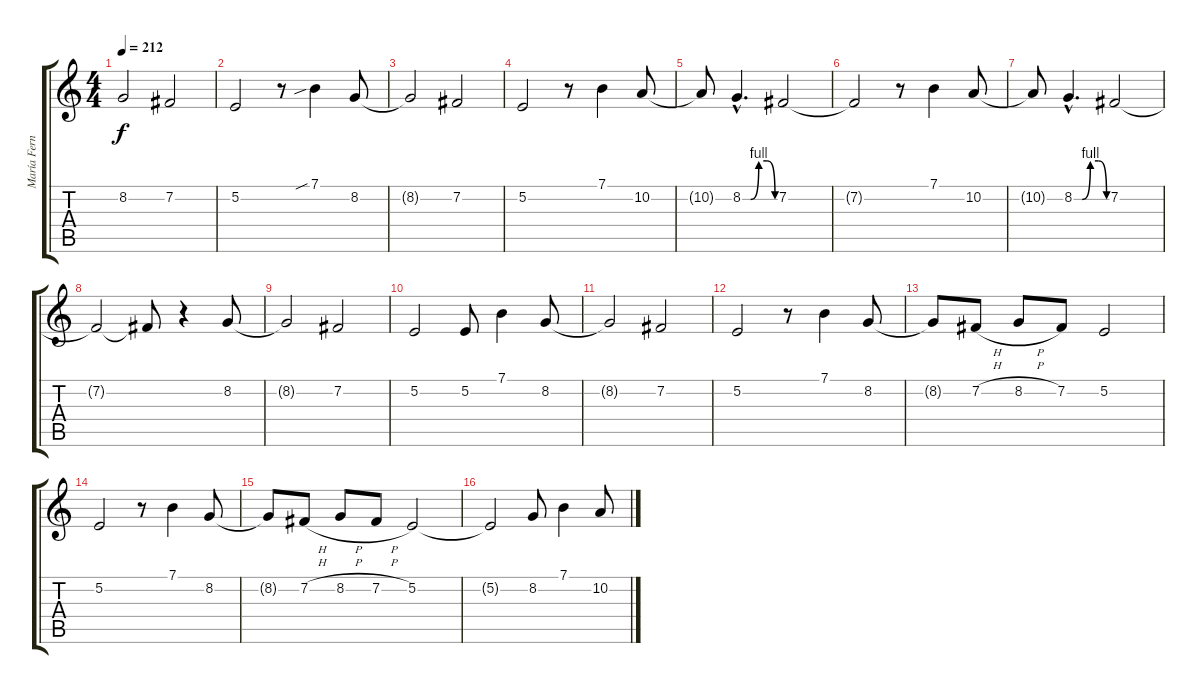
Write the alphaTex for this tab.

\track ("María Fernanda (voz)" "María Fern") {instrument lead3calliope}
\staff {score tabs}
\tuning (E4 B3 G3 D3 A2 E2) {hide}
\ts (4 4)
\tempo 212
\clef g2
\ks c
8.2{t}.2{dy f} 7.2.2 |
5.2.2 r.8 7.1{sib}.4 8.2.8 |
8.2{t}.2 7.2.2 |
5.2.2 r.8 7.1.4 10.2.8 |
10.2{t}.8 8.2{be (custom 0 0 15 0 30 4 45 4 60 0) hac}.4{d} 7.2.2 |
7.2{t}.2 r.8 7.1.4 10.2.8 |
10.2{t}.8 8.2{be (custom 0 0 15 0 30 4 45 4 60 0) hac}.4{d} 7.2.2 |
7.2{t}.2 7.2{t}.8 r.4 8.2.8 |
8.2{t}.2 7.2.2 |
5.2.2 5.2.8 7.1.4 8.2.8 |
8.2{t}.2 7.2.2 |
5.2.2 r.8 7.1.4 8.2.8 |
8.2{t}.8 7.2{h}.8 8.2{h}.8 7.2.8 5.2.2 |
5.2.2 r.8 7.1.4 8.2.8 |
8.2{t}.8 7.2{h}.8 8.2{h}.8 7.2{h}.8 5.2.2 |
5.2{t}.2 8.2.8 7.1.4 10.2.8
